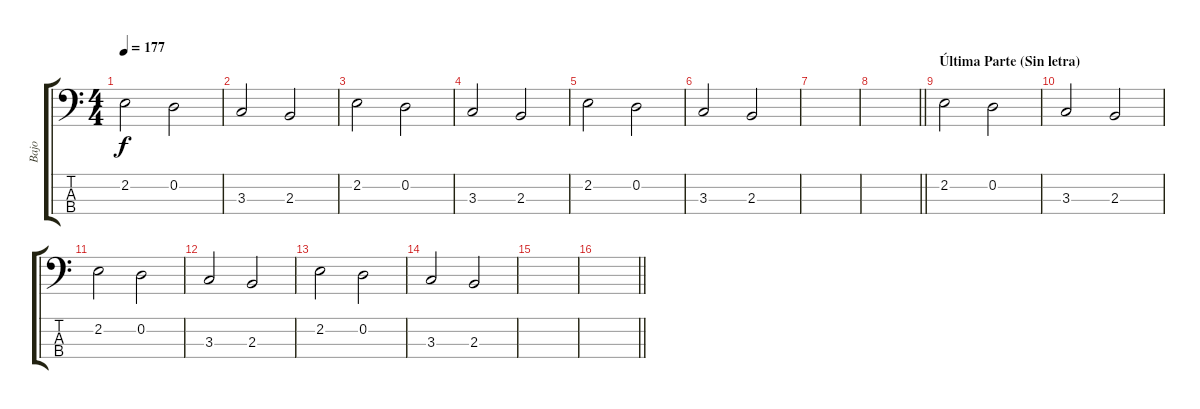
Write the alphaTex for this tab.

\track ("Bajo" "Bajo") {instrument electricbassfinger}
\staff {score tabs}
\tuning (G2 D2 A1 E1) {hide}
\ts (4 4)
\tempo 177
\clef f4
\ks c
2.2.2{dy f} 0.2.2 |
3.3.2 2.3.2 |
2.2.2 0.2.2 |
3.3.2 2.3.2 |
2.2.2 0.2.2 |
3.3.2 2.3.2 |
|
\barLineRight lightlight
|
\section ("" "Última Parte (Sin letra)")
2.2.2 0.2.2 |
3.3.2 2.3.2 |
2.2.2 0.2.2 |
3.3.2 2.3.2 |
2.2.2 0.2.2 |
3.3.2 2.3.2 |
|
\barLineRight lightlight
